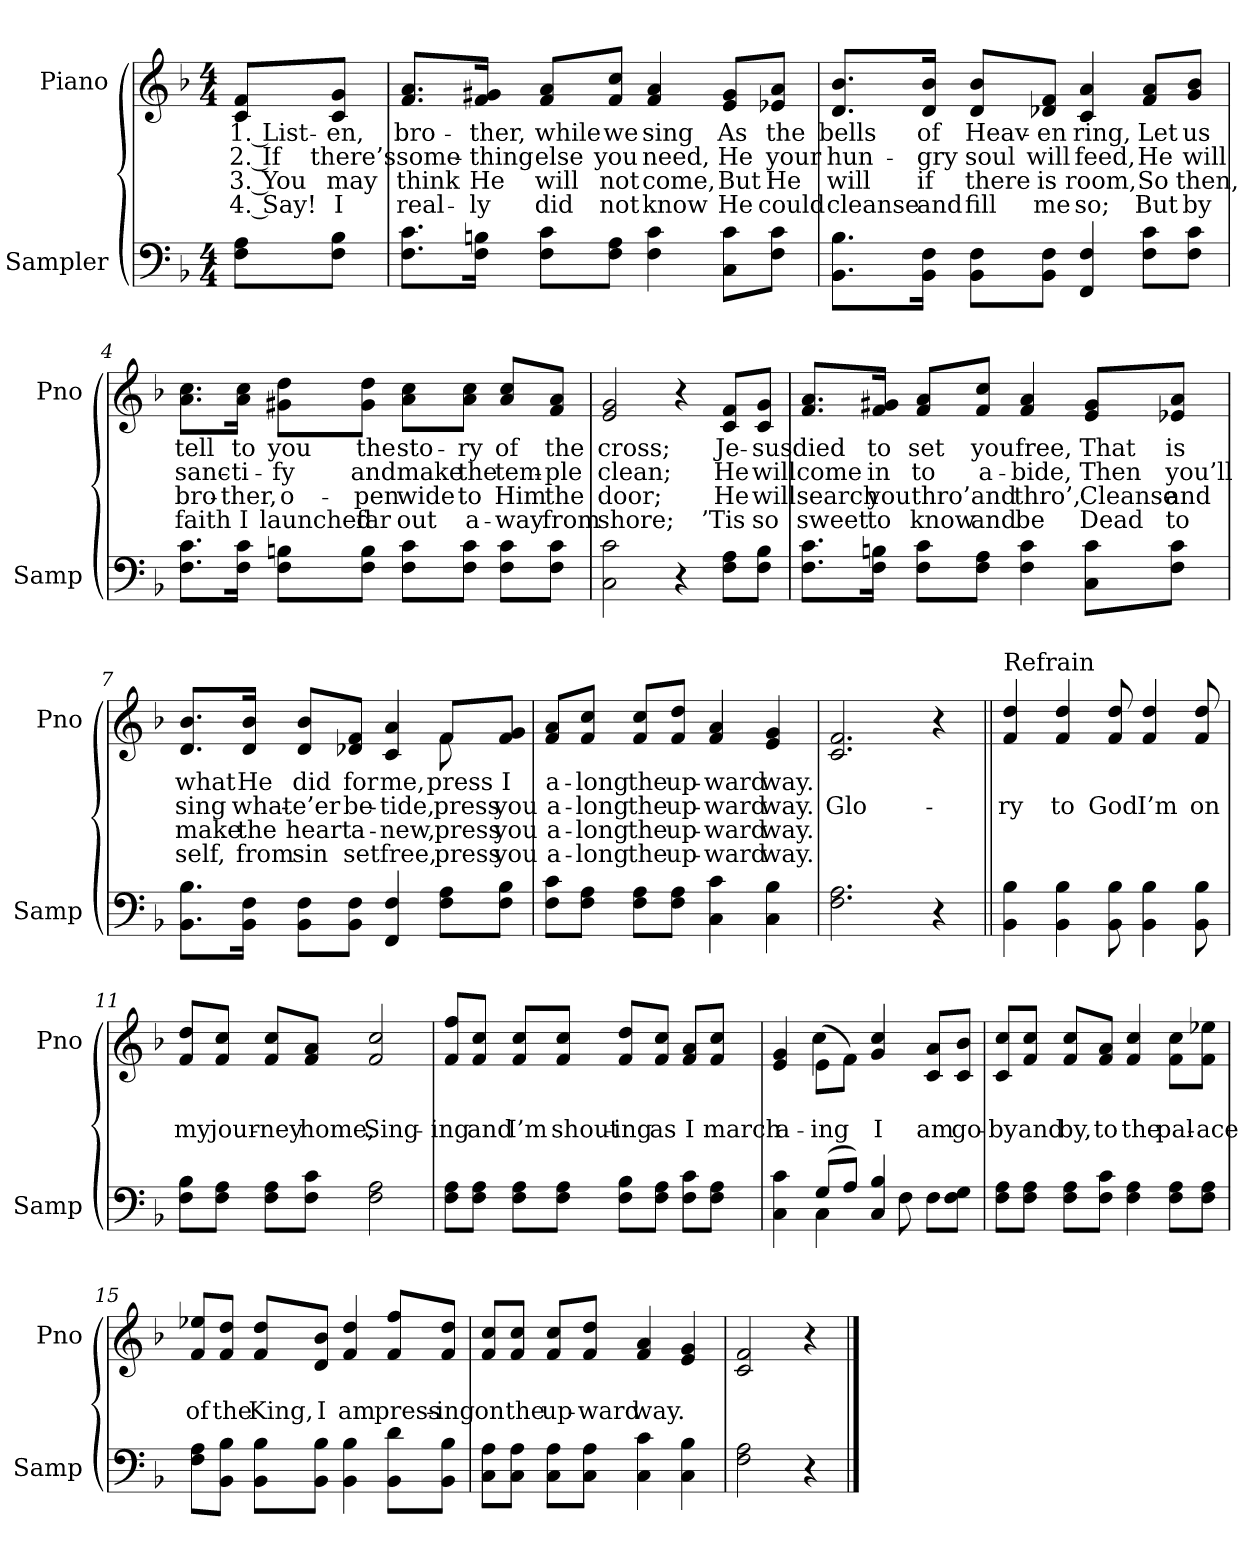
**kern	**kern	**text	**text	**text	**text
*part2	*part1	*part1	*part1	*part1	*part1
*staff2	*staff1	*staff1	*staff1	*staff1	*staff1
*I"Sampler	*I"Piano	*	*	*	*
*I'Samp	*I'Pno	*	*	*	*
*clefF4	*clefG2	*	*	*	*
*k[b-]	*k[b-]	*	*	*	*
*F:	*F:	*	*	*	*
*M4/4	*M4/4	*	*	*	*
=1	=1	=1	=1	=1	=1
8F\ 8A\L	8c/ 8f/L	1. List-	2. If	3. You	4. Say!
8F\ 8B-\J	8c/ 8g/J	-en,	there’s	may	I
=2	=2	=2	=2	=2	=2
8.F\ 8.c\L	8.f/ 8.a/L	bro-	some-	think	real-
16F\ 16Bn\Jk	16f/ 16g#X/Jk	-ther,	-thing	He	-ly
8F\ 8c\L	8f/ 8a/L	while	else	will	did
8F\ 8A\J	8f/ 8cc/J	we	you	not	not
4F 4c	4f 4a	sing	need,	come,	know
8C\ 8c\L	8e/ 8g#/L	As	He	But	He
8F\ 8c\J	8e-X/ 8a/J	the	your	He	could
=3	=3	=3	=3	=3	=3
8.BB-\ 8.B-\L	8.d/ 8.b-/L	bells	hun-	will	cleanse
16BB-\ 16F\Jk	16d/ 16b-/Jk	of	-gry	if	and
8BB-\ 8F\L	8d/ 8b-/L	Heav-	soul	there	fill
8BB-\ 8F\J	8d-X/ 8f/J	-en	will	is	me
4FF 4F	4c 4a	ring,	feed,	room,	so;
8F\ 8c\L	8f/ 8a/L	Let	He	So	But
8F\ 8c\J	8g/ 8b-/J	us	will	then,	by
=4	=4	=4	=4	=4	=4
8.F\ 8.c\L	8.a\ 8.cc\L	tell	sanc-	bro-	faith
16F\ 16c\Jk	16a\ 16cc\Jk	to	-ti-	-ther,	I
8F\ 8Bn\L	8g#X\ 8dd\L	you	-fy	o-	launched
8F\ 8B\J	8g#\ 8dd\J	the	and	-pen	far
8F\ 8c\L	8a\ 8cc\L	sto-	make	wide	out
8F\ 8c\J	8a\ 8cc\J	-ry	the	to	a-
8F\ 8c\L	8a/ 8cc/L	of	tem-	Him	-way
8F\ 8c\J	8f/ 8a/J	the	-ple	the	from
=5	=5	=5	=5	=5	=5
2C 2c	2e 2g	cross;	clean;	door;	shore;
4r	4r	.	.	.	.
8F\ 8A\L	8c/ 8f/L	Je-	He	He	’Tis
8F\ 8B-\J	8c/ 8g/J	-sus	will	will	so
=6	=6	=6	=6	=6	=6
8.F\ 8.c\L	8.f/ 8.a/L	died	come	search	sweet
16F\ 16Bn\Jk	16f/ 16g#X/Jk	to	in	you	to
8F\ 8c\L	8f/ 8a/L	set	to	thro’	know
8F\ 8A\J	8f/ 8cc/J	you	a-	and	and
4F 4c	4f 4a	free,	-bide,	thro’,	be
8C\ 8c\L	8e/ 8g#/L	That	Then	Cleanse	Dead
8F\ 8c\J	8e-X/ 8a/J	is	you’ll	and	to
=7	=7	=7	=7	=7	=7
*	*^	*	*	*	*
8.BB-\ 8.B-\L	8.d/ 8.b-/L	2.ryy	what	sing	make	self,
16BB-\ 16F\Jk	16d/ 16b-/Jk	.	He	what-	the	from
8BB-\ 8F\L	8d/ 8b-/L	.	did	-e’er	heart	sin
8BB-\ 8F\J	8d-X/ 8f/J	.	for	be-	a-	set
4FF 4F	4c 4a	.	me,	-tide,	-new,	free,
8F\ 8A\L	8f/L	8f	press	press	press	press
8F\ 8B-\J	8f/ 8g/J	8ryy	I	you	you	you
*	*v	*v	*	*	*	*
=8	=8	=8	=8	=8	=8
8F\ 8c\L	8f/ 8a/L	a-	a-	a-	a-
8F\ 8A\J	8f/ 8cc/J	-long	-long	-long	-long
8F\ 8A\L	8f/ 8cc/L	the	the	the	the
8F\ 8A\J	8f/ 8dd/J	up-	up-	up-	up-
4C 4c	4f 4a	-ward	-ward	-ward	-ward
4C 4B-	4e 4g	way.	way.	way.	way.
=9	=9	=9	=9	=9	=9
2.F 2.A	2.c 2.f	.	Glo-	.	.
4r	4r	.	.	.	.
=10||	=10||	=10||	=10||	=10||	=10||
!	!LO:TX:t=Refrain	!	!	!	!
4BB- 4B-	4f 4dd	.	-ry	.	.
4BB- 4B-	4f 4dd	.	to	.	.
8BB- 8B-	8f 8dd	.	God	.	.
4BB- 4B-	4f 4dd	.	I’m	.	.
8BB- 8B-	8f 8dd	.	on	.	.
=11	=11	=11	=11	=11	=11
8F\ 8B-\L	8f/ 8dd/L	.	my	.	.
8F\ 8A\J	8f/ 8cc/J	.	jour-	.	.
8F\ 8A\L	8f/ 8cc/L	.	-ney	.	.
8F\ 8c\J	8f/ 8a/J	.	home,	.	.
2F 2A	2f 2cc	.	Sing-	.	.
=12	=12	=12	=12	=12	=12
8F\ 8A\L	8f/ 8ff/L	.	-ing	.	.
8F\ 8A\J	8f/ 8cc/J	.	and	.	.
8F\ 8A\L	8f/ 8cc/L	.	I’m	.	.
8F\ 8A\J	8f/ 8cc/J	.	shout-	.	.
8F\ 8B-\L	8f/ 8dd/L	.	-ing	.	.
8F\ 8A\J	8f/ 8cc/J	.	as	.	.
8F\ 8c\L	8f/ 8a/L	.	I	.	.
8F\ 8A\J	8f/ 8cc/J	.	march	.	.
=13	=13	=13	=13	=13	=13
*^	*^	*	*	*	*
4C 4c	4ryy	4e 4g	4ryy	.	a-	.	.
(8G/L	4C	(8e\L	4cc	.	-ing	.	.
8A/J)	.	8f\J)	.	.	.	.	.
4C 4B-	8ryy	4g 4cc	2ryy	.	I	.	.
.	8F	.	.	.	.	.	.
8F\L	4ryy	8c/ 8a/L	.	.	am	.	.
8F\ 8G\J	.	8c/ 8b-/J	.	.	go-	.	.
*v	*v	*	*	*	*	*	*
*	*v	*v	*	*	*	*
=14	=14	=14	=14	=14	=14
8F\ 8A\L	8c/ 8cc/L	.	by	.	.
8F\ 8A\J	8f/ 8cc/J	.	and	.	.
8F\ 8A\L	8f/ 8cc/L	.	by,	.	.
8F\ 8c\J	8f/ 8a/J	.	to	.	.
4F 4A	4f 4cc	.	the	.	.
8F\ 8A\L	8f\ 8cc\L	.	pal-	.	.
8F\ 8A\J	8f\ 8ee-X\J	.	-ace	.	.
=15	=15	=15	=15	=15	=15
8F\ 8A\L	8f/ 8ee-X/L	.	of	.	.
8BB-\ 8B-\J	8f/ 8dd/J	.	the	.	.
8BB-\ 8B-\L	8f/ 8dd/L	.	King,	.	.
8BB-\ 8B-\J	8d/ 8b-/J	.	I	.	.
4BB- 4B-	4f 4dd	.	am	.	.
8BB-\ 8d\L	8f/ 8ff/L	.	press-	.	.
8BB-\ 8B-\J	8f/ 8dd/J	.	-ing	.	.
=16	=16	=16	=16	=16	=16
8C\ 8A\L	8f/ 8cc/L	.	on	.	.
8C\ 8A\J	8f/ 8cc/J	.	the	.	.
8C\ 8A\L	8f/ 8cc/L	.	up-	.	.
8C\ 8A\J	8f/ 8dd/J	.	-ward	.	.
4C 4c	4f 4a	.	way.	.	.
4C 4B-	4e 4g	.	.	.	.
=17	=17	=17	=17	=17	=17
2F 2A	2c 2f	.	.	.	.
4r	4r	.	.	.	.
==	==	==	==	==	==
*-	*-	*-	*-	*-	*-
